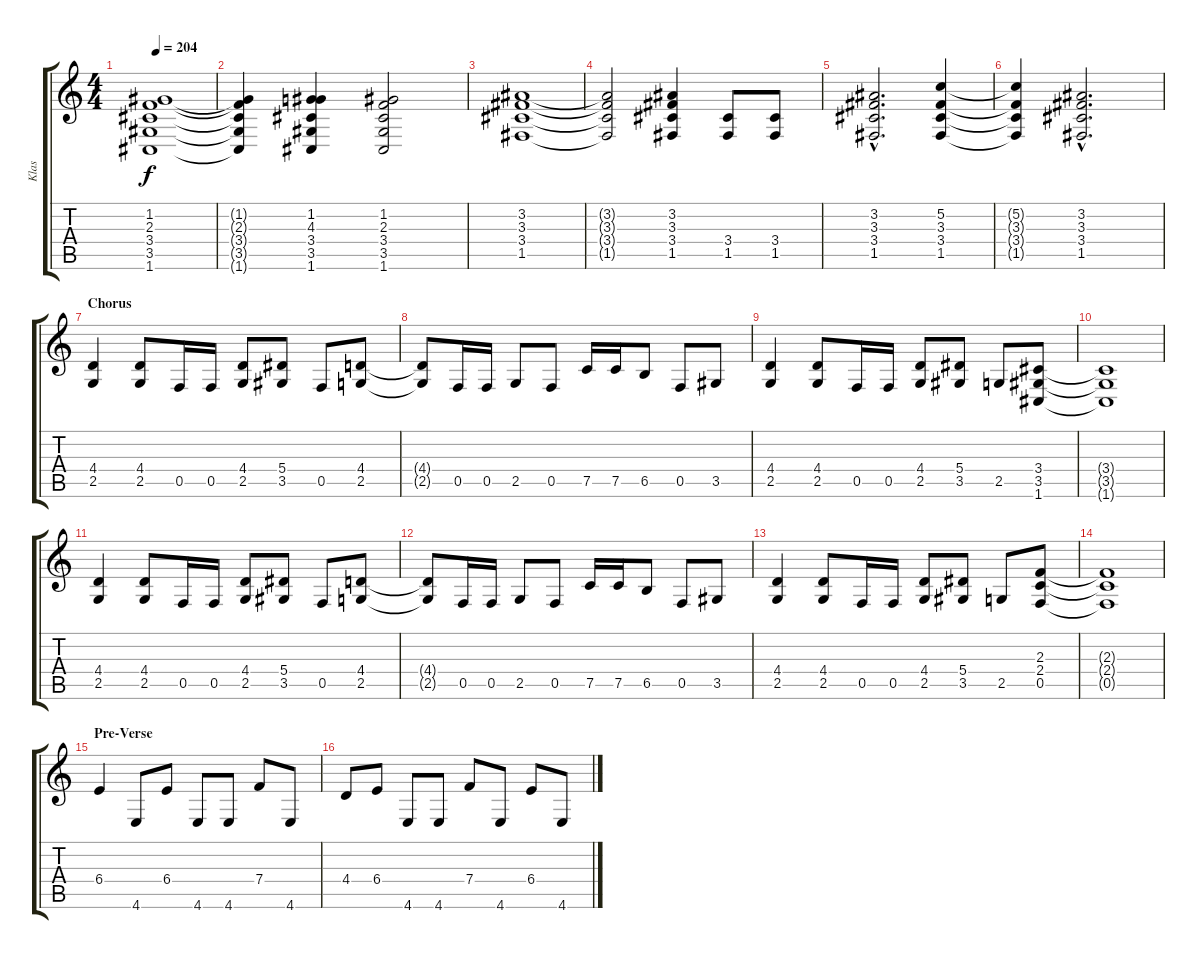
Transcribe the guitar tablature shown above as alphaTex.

\track ("Klas" "Klas") {instrument overdrivenguitar}
\staff {score tabs}
\tuning (C4 G3 Eb3 Bb2 F2 C2) {hide}
\ts (4 4)
\tempo 204
\clef g2
\ks c
(1.2 2.3 3.4 3.5 1.6).1{dy f} |
(1.2{t} 2.3{t} 3.4{t} 3.5{t} 1.6{t}).4 (1.2 4.3 3.4 3.5 1.6).4 (1.2 2.3 3.4 3.5 1.6).2 |
(3.2 3.3 3.4 1.5).1 |
(3.2{t} 3.3{t} 3.4{t} 1.5{t}).2 (3.2 3.3 3.4 1.5).4 (3.4 1.5).8 (3.4 1.5).8 |
(3.2{hac} 3.3{hac} 3.4{hac} 1.5{hac}).2{d} (5.2 3.3 3.4 1.5).4 |
(5.2{t} 3.3{t} 3.4{t} 1.5{t}).4 (3.2{hac} 3.3{hac} 3.4{hac} 1.5{hac}).2{d} |
\section ("" "Chorus")
(4.4 2.5).4 (4.4 2.5).8 0.5.16 0.5.16 (4.4 2.5).8 (5.4 3.5).8 0.5.8 (4.4 2.5).8 |
(4.4{t} 2.5{t}).8 0.5.16 0.5.16 2.5.8 0.5.8 7.5.16 7.5.16 6.5.8 0.5.8 3.5.8 |
(4.4 2.5).4 (4.4 2.5).8 0.5.16 0.5.16 (4.4 2.5).8 (5.4 3.5).8 2.5.8 (3.4 3.5 1.6).8 |
(3.4{t} 3.5{t} 1.6{t}).1 |
(4.4 2.5).4 (4.4 2.5).8 0.5.16 0.5.16 (4.4 2.5).8 (5.4 3.5).8 0.5.8 (4.4 2.5).8 |
(4.4{t} 2.5{t}).8 0.5.16 0.5.16 2.5.8 0.5.8 7.5.16 7.5.16 6.5.8 0.5.8 3.5.8 |
(4.4 2.5).4 (4.4 2.5).8 0.5.16 0.5.16 (4.4 2.5).8 (5.4 3.5).8 2.5.8 (2.3 2.4 0.5).8 |
(2.3{t} 2.4{t} 0.5{t}).1 |
\section ("" "Pre-Verse")
6.4.4 4.6.8 6.4.8 4.6.8 4.6.8 7.4.8 4.6.8 |
4.4.8 6.4.8 4.6.8 4.6.8 7.4.8 4.6.8 6.4.8 4.6.8
